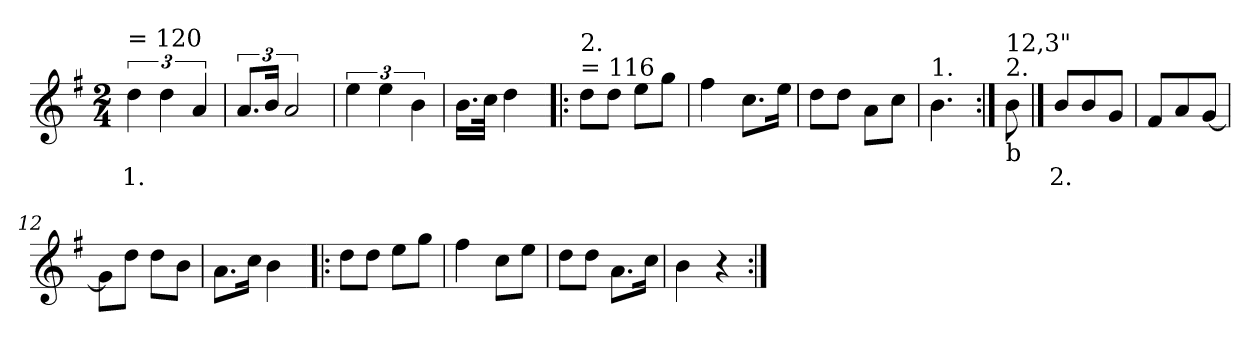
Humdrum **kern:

**kern	**text
*part1	*part1
*staff1	*staff1
*clefG2	*
*k[f#]	*
*G:	*
*M2/4	*
=1	=1
!LO:TX:a:t== 120	!
!	!LO:LY:b
6dd\	1.
6dd\	.
6a/	.
=2	=2
12.a/L	.
24b/Jk	.
3a/	.
=3	=3
6ee\	.
6ee\	.
6b\	.
=4	=4
16.b\LL	.
32cc\JJk	.
4dd\	.
!!LO:LB:g=z
=5!|:	=5!|:
!LO:TX:a:t==   116	!
!LO:TX:a:t=2.	!
8dd\L	.
8dd\J	.
8ee\L	.
8gg\J	.
=6	=6
4ff#\	.
8.cc\L	.
16ee\Jk	.
=7	=7
8dd\L	.
8dd\J	.
8a\L	.
8cc\J	.
=8	=8
!LO:TX:a:t=1.	!
4.b\	.
=9:|!	=9:|!
!LO:TX:a:t=2.	!
!LO:TX:a:t=12,3"	!
!LO:TX:b:t=b	!
8b\	.
!!LO:LB:g=z
==10	==10
!	!LO:LY:b
8b/L	2.
8b/	.
8g/J	.
=11	=11
8f#/L	.
8a/	.
[8g/J	.
=12	=12
8g\L]	.
8dd\J	.
8dd\L	.
8b\J	.
=13	=13
8.a\L	.
16cc\Jk	.
4b\	.
!!LO:LB:g=z
=14!|:	=14!|:
8dd\L	.
8dd\J	.
8ee\L	.
8gg\J	.
=15	=15
4ff#\	.
8cc\L	.
8ee\J	.
=16	=16
8dd\L	.
8dd\J	.
8.a\L	.
16cc\Jk	.
=17	=17
4b\	.
4r	.
=:|!	=:|!
*-	*-
